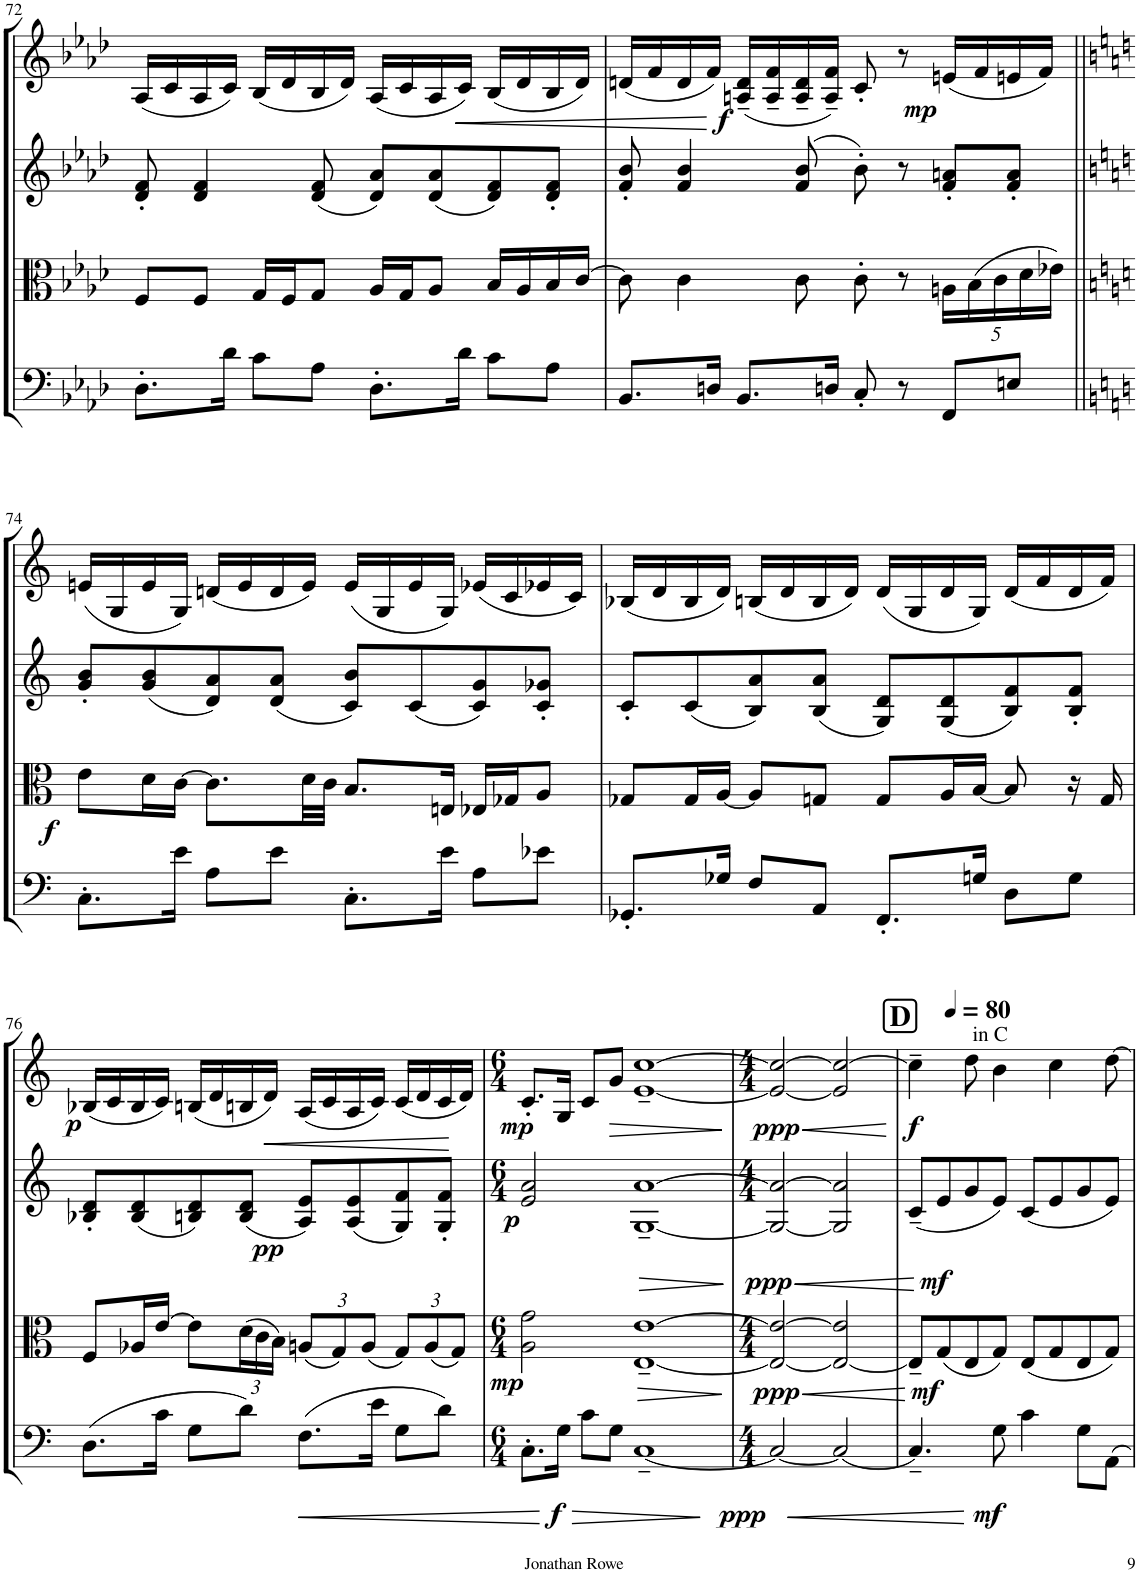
**kern	**dynam	**kern	**dynam	**kern	**dynam	**kern	**dynam
*part4	*part4	*part3	*part3	*part2	*part2	*part1	*part1
*staff4	*staff4	*staff3	*staff3	*staff2	*staff2	*staff1	*staff1
*I"Violoncello	*	*I"Viola	*	*I"Violin II	*	*I"Violin I	*
*I'Vc	*	*I'Vla	*	*I'Vln	*	*I'Vln	*
!!LO:PB:g=z
*clefF4	*	*clefC3	*	*clefG2	*	*clefG2	*
*k[b-e-a-d-]	*	*k[b-e-a-d-]	*	*k[b-e-a-d-]	*	*k[b-e-a-d-]	*
*M4/4	*	*M4/4	*	*M4/4	*	*M4/4	*
=72	=72	=72	=72	=72	=72	=72	=72
8.D-'\L	.	8F/L	.	8d-/' 8f/'	.	(16A-/LL	.
.	.	.	.	.	.	16c/	.
.	.	8F/J	.	4d-/ 4f/	.	16A-/	.
16d-\Jk	.	.	.	.	.	16c/JJ)	.
8c\L	.	16G/LL	.	.	.	(16B-/LL	.
.	.	16F/J	.	.	.	16d-/	.
8A-\J	.	8G/J	.	(8d-/ 8f/	.	16B-/	.
.	.	.	.	.	.	16d-/JJ)	.
8.D-'\L	.	16A-/LL	.	8d-/ 8a-/L)	.	(16A-/LL	.
.	.	16G/J	.	.	.	16c/	.
.	.	8A-/J	.	(8d-/ 8a-/	.	16A-/	.
!	!	!	!	!	!	!	!LO:HP:b
16d-\Jk	.	.	.	.	.	16c/JJ)	<
8c\L	.	16B-/LL	.	8d-/ 8f/)	.	(16B-/LL	.
.	.	16A-/	.	.	.	16d-/	.
8A-\J	.	16B-/	.	8d-/' 8f/'J	.	16B-/	.
.	.	[16c/JJ	.	.	.	16d-/JJ)	.
=73	=73	=73	=73	=73	=73	=73	=73
8.BB-/L	.	8c\]	.	8f/' 8b-/'	.	(16dn/LL	.
.	.	.	.	.	.	16f/	.
.	.	4c\	.	4f/ 4b-/	.	16d/	.
16Dn/Jk	.	.	.	.	.	16f/JJ)	.
!	!	!	!	!	!	!	!LO:DY:n=1:b
8.BB-/L	.	.	.	.	.	(16An/~ 16d/~LL	[ f
.	.	.	.	.	.	16A/~ 16f/~	.
.	.	8c\	.	(8f/ 8b-/	.	16A/~ 16d/~	.
16Dn/Jk	.	.	.	.	.	16A/~ 16f/~JJ)	.
8C'/	.	8c'\	.	8b-'\)	.	8c'/	.
8r	.	8r	.	8r	.	8r	.
*	*	*Xbrackettup	*	*	*	*	*
!	!	!	!	!	!	!	!LO:DY:n=2:b
8FF/L	.	20An\LL	.	8f/' 8an/'L	.	(16en/LL	mp
.	.	(20B-\	.	.	.	.	.
.	.	.	.	.	.	16f/	.
.	.	20c\	.	.	.	.	.
8En/J	.	.	.	8f/' 8a/'J	.	16en/	.
.	.	20d-\	.	.	.	.	.
.	.	.	.	.	.	16f/JJ)	.
.	.	20e-X\JJ)	.	.	.	.	.
!!LO:LB:g=z
=74||	=74||	=74||	=74||	=74||	=74||	=74||	=74||
*k[]	*	*k[]	*	*k[]	*	*k[]	*
!	!	!	!LO:DY:b	!	!	!	!
8.C'\L	.	8e\L	f	8g/' 8b/'L	.	(16en/LL	.
.	.	.	.	.	.	16G/	.
.	.	16d\L	.	(8g/ 8b/	.	16e/	.
16e\Jk	.	[16c\JJ	.	.	.	16G/JJ)	.
8A\L	.	8.c\L]	.	8d/ 8a/)	.	(16dn/LL	.
.	.	.	.	.	.	16e/	.
8e\J	.	.	.	(8d/ 8a/J	.	16d/	.
.	.	32d\LL	.	.	.	16e/JJ)	.
.	.	32c\JJJ	.	.	.	.	.
8.C'\L	.	8.B/L	.	8c/ 8b/L)	.	(16e/LL	.
.	.	.	.	.	.	16G/	.
.	.	.	.	(8c/	.	16e/	.
16e\Jk	.	16En/Jk	.	.	.	16G/JJ)	.
8A\L	.	16E-X/LL	.	8c/ 8g/)	.	(16e-X/LL	.
.	.	16G-X/J	.	.	.	16c/	.
8e-X\J	.	8A/J	.	8c/' 8g-X/'J	.	16e-X/	.
.	.	.	.	.	.	16c/JJ)	.
=75	=75	=75	=75	=75	=75	=75	=75
8.GG-X'/L	.	8G-X/L	.	8c'/L	.	(16B-X/LL	.
.	.	.	.	.	.	16d/	.
.	.	16G-/L	.	(8c/	.	16B-/	.
16G-X/Jk	.	[16A/JJ	.	.	.	16d/JJ)	.
8F/L	.	8A/L]	.	8B/ 8a/)	.	(16Bn/LL	.
.	.	.	.	.	.	16d/	.
8AA/J	.	8Gn/J	.	(8B/ 8a/J	.	16B/	.
.	.	.	.	.	.	16d/JJ)	.
8.FF'/L	.	8G/L	.	8G/ 8d/L)	.	(16d/LL	.
.	.	.	.	.	.	16G/	.
.	.	16A/L	.	(8G/ 8d/	.	16d/	.
16Gn/Jk	.	[16B/JJ	.	.	.	16G/JJ)	.
8D\L	.	8B/]	.	8B/ 8f/)	.	(16d/LL	.
.	.	.	.	.	.	16f/	.
8G\J	.	16r	.	8B/' 8f/'J	.	16d/	.
.	.	16G/	.	.	.	16f/JJ)	.
!!LO:LB:g=z
=76	=76	=76	=76	=76	=76	=76	=76
!	!	!	!	!	!	!	!LO:DY:b
(8.D\L	.	8F/L	.	8B-X/' 8d/'L	.	(16B-X/LL	p
.	.	.	.	.	.	16c/	.
.	.	16A-X/L	.	(8B-/ 8d/	.	16B-/	.
16c\Jk	.	[16e/JJ	.	.	.	16c/JJ)	.
8G\L	.	8e\L]	.	8Bn/ 8d/)	.	(16Bn/LL	.
.	.	.	.	.	.	16d/	.
8d\J)	.	(24d\L	.	(8B/ 8d/J	.	16Bn/	.
.	.	24c\	.	.	.	.	.
!	!	!	!	!	!	!	!LO:HP:b
.	.	.	.	.	.	16d/JJ)	<
.	.	24B\JJ)	.	.	.	.	.
!	!LO:HP:b	!	!	!	!LO:DY:b	!	!
(8.F\L	<	(12An/L	.	8A/ 8e/L)	pp	(16A/LL	.
.	.	.	.	.	.	16c/	.
.	.	12G/)	.	.	.	.	.
.	.	.	.	(8A/ 8e/	.	16A/	.
.	.	(12A/J	.	.	.	.	.
16e\Jk	.	.	.	.	.	16c/JJ)	.
8G\L	.	12G/L)	.	8G/ 8f/)	.	(16c/LL	.
.	.	.	.	.	.	16d/	.
.	.	(12A/	.	.	.	.	.
8d\J)	.	.	.	8G/' 8f/'J	.	16c/	.
.	.	12G/J)	.	.	.	.	.
.	.	.	.	.	.	16d/JJ)	[
=77	=77	=77	=77	=77	=77	=77	=77
*M6/4	*	*M6/4	*	*M6/4	*	*M6/4	*
!	!	!	!LO:DY:b	!	!LO:DY:b	!	!LO:DY:b
8.C'\L	.	2A\ 2g\	mp	2e/ 2a/	p	8.c'/L	mp
!	!LO:HP:n=1:b	!	!	!	!	!	!
!	!LO:DY:n=1:b	!	!	!	!	!	!
16G\Jk	[ > f	.	.	.	.	16G/Jk	.
8c\L	.	.	.	.	.	8c/L	.
!	!	!	!	!	!	!	!LO:HP:b
8G\J	.	.	.	.	.	8g/J	>
!	!	!	!LO:HP:b	!	!LO:HP:b	!	!
[1C~	.	[1E~ [1e~	>	[1G~ [1a~	>	[1e~ [1cc~	.
.	]	.	]	.	]	.	]
=78	=78	=78	=78	=78	=78	=78	=78
*M4/4	*	*M4/4	*	*M4/4	*	*M4/4	*
!	!LO:HP:b	!	!LO:HP:b	!	!LO:HP:b	!	!LO:HP:b
!	!LO:DY:n=1:b	!	!LO:DY:n=1:b	!	!LO:DY:n=1:b	!	!LO:DY:n=1:b
2C/_	< ppp	2E/_ 2e/_	< ppp	2G/_ 2a/_	< ppp	2e/_ 2cc/_	< ppp
2C/_	.	2E/_ 2e/]	.	2G/] 2a/]	.	2e/] 2cc/_	.
.	.	.	.	.	.	.	[
=79	=79	=79	=79	=79	=79	=79	=79
!!LO:REH:place=s1:a:B:cj:fs=14:t=D
*	*	*	*	*	*	*MM80	*
!	!	!	!	!	!	!LO:TX:a:t=in C	!
!	!	!	!	!	!	!	!LO:DY:b
4.C~/]	.	8E~/L]	.	(8c~/L	.	4cc~\]	f
!	!	!	!LO:DY:n=1:b	!	!LO:DY:n=1:b	!	!
.	.	(8G/	[ mf	8e/	[ mf	.	.
.	.	8E/	.	8g/	.	8dd\	.
!	!LO:DY:n=1:b	!	!	!	!	!	!
8G\	[ mf	8G/J)	.	8e/J)	.	4b\	.
4c\	.	(8E/L	.	(8c/L	.	.	.
.	.	8G/	.	8e/	.	4cc\	.
8G\L	.	8E/	.	8g/	.	.	.
8AA\J	.	8G/J)	.	8e/J)	.	[8dd\	.
=	=	=	=	=	=	=	=
*-	*-	*-	*-	*-	*-	*-	*-
